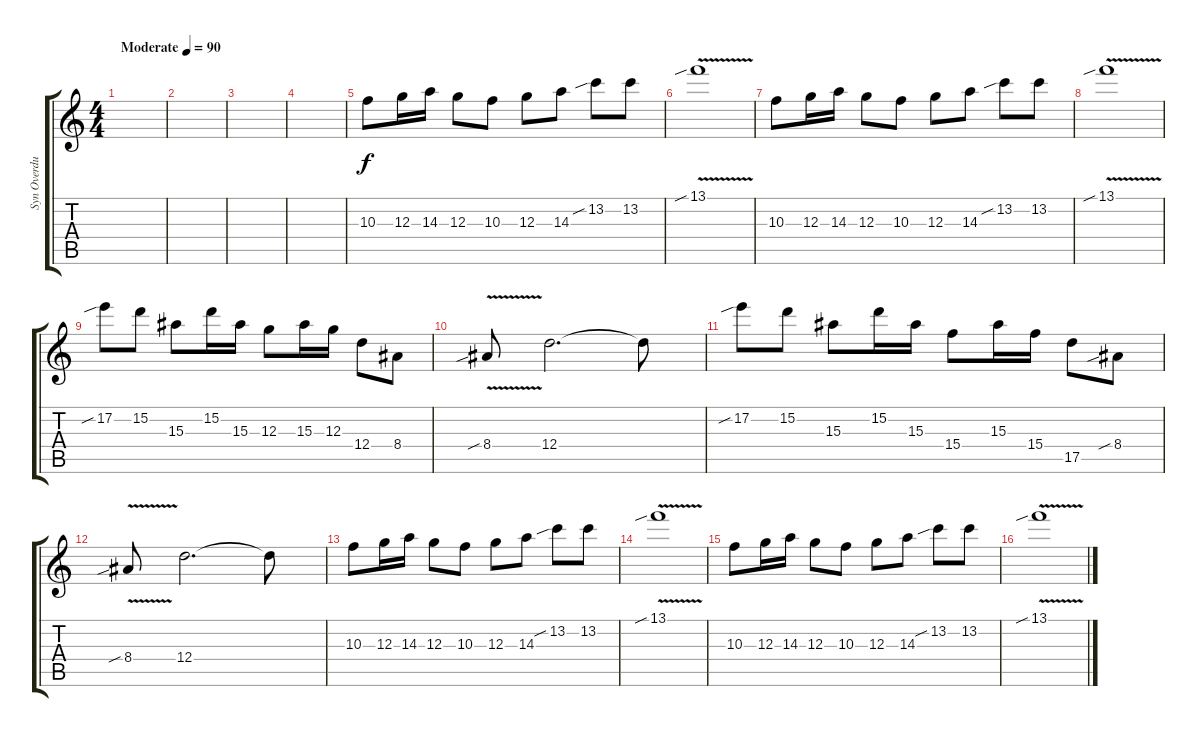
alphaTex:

\track ("Syn Overdub" "Syn Overdu") {instrument overdrivenguitar}
\staff {score tabs}
\tuning (E4 B3 G3 D3 A2 D2) {hide}
\ts (4 4)
\tempo (90 "Moderate")
\clef g2
\ks c
|
|
|
|
10.3.8 12.3.16 14.3.16 12.3.8 10.3.8 12.3.8 14.3.8 13.2{sib}.8 13.2.8 |
13.1{v sib}.1 |
10.3.8 12.3.16 14.3.16 12.3.8 10.3.8 12.3.8 14.3.8 13.2{sib}.8 13.2.8 |
13.1{v sib}.1 |
17.2{sib}.8 15.2.8 15.3.8 15.2.16 15.3.16 12.3.8 15.3.16 12.3.16 12.4.8 8.4.8 |
8.4{v sib}.8 12.4.2{d} 12.4{t}.8 |
17.2{sib}.8 15.2.8 15.3.8 15.2.16 15.3.16 15.4.8 15.3.16 15.4.16 17.5.8 8.4{sib}.8 |
8.4{v sib}.8 12.4.2{d} 12.4{t}.8 |
10.3.8 12.3.16 14.3.16 12.3.8 10.3.8 12.3.8 14.3.8 13.2{sib}.8 13.2.8 |
13.1{v sib}.1 |
10.3.8 12.3.16 14.3.16 12.3.8 10.3.8 12.3.8 14.3.8 13.2{sib}.8 13.2.8 |
13.1{v sib}.1
